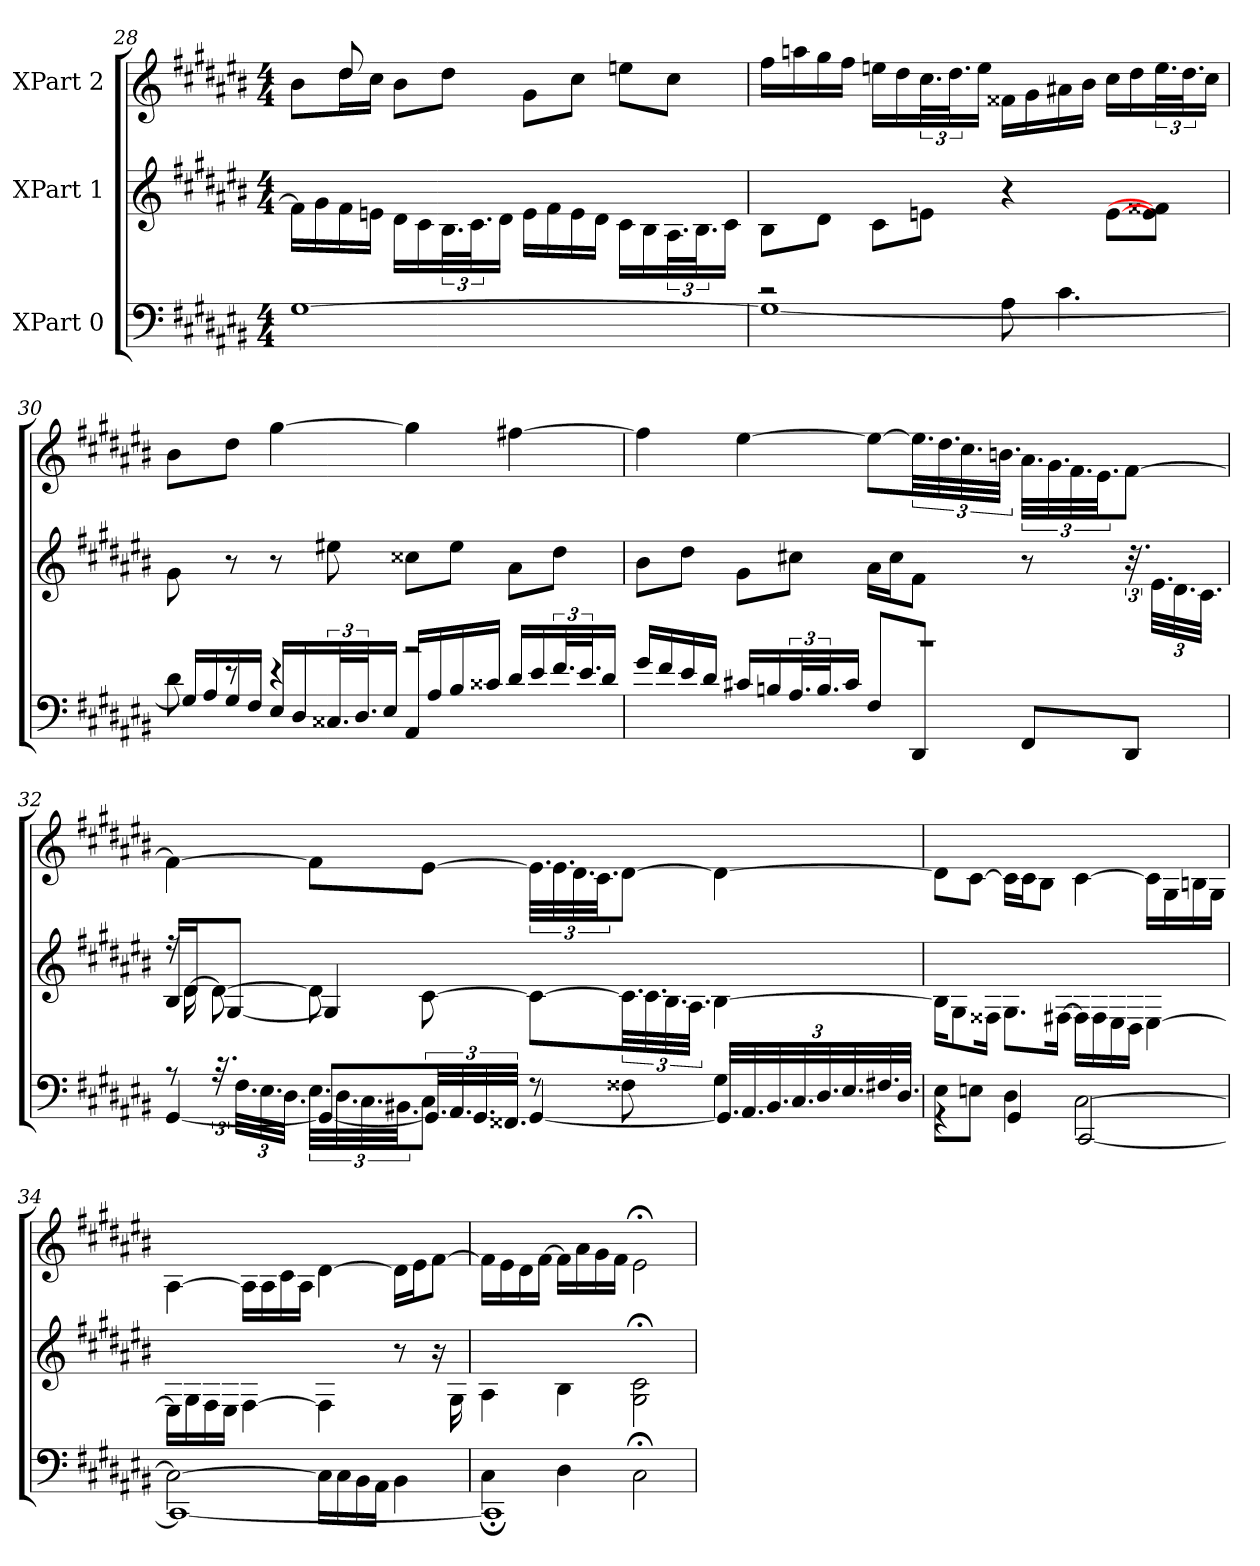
**kern	**kern	**kern
*part3	*part2	*part1
*staff3	*staff2	*staff1
*I"XPart 0	*I"XPart 1	*I"XPart 2
*clefF4	*clefG2	*clefG2
*k[f#c#g#d#a#e#b#]	*k[f#c#g#d#a#e#b#]	*k[f#c#g#d#a#e#b#]
*M4/4	*M4/4	*M4/4
=28	=28	=28
*	*	*^
[1G#\	16f#\L]	8b#\L	8ryy
.	16g#\	.	.
.	16f#\	16dd#\	8dd#/
.	16en\J	16cc#\J	.
.	16d#\L	8b#\L	2.ryy
.	16c#\	.	.
.	48.B#\	8dd#\J	.
.	48.c#\	.	.
.	16d#\J	.	.
.	16e\L	8g#\L	.
.	16f#\	.	.
.	16e\	8cc#\J	.
.	16d#\J	.	.
.	16c#\L	8een\L	.
.	16B#\	.	.
.	48.A#\	8cc#\J	.
.	48.B#\	.	.
.	16c#\J	.	.
*	*	*v	*v
=29	=29	=29
*^	*	*
2r	1G#/_	8B#\L	16ff#\L
.	.	.	16aan\
.	.	8d#\J	16gg#\
.	.	.	16ff#\J
.	.	8c#\L	16een\L
.	.	.	16dd#\
.	.	8en\J	48.cc#\
.	.	.	48.dd#\
.	.	.	16ee\J
8A#\	.	4r	16f##X\L
.	.	.	16g#\
4.c#\	.	.	16a#X\
.	.	.	16b#\J
.	.	[8e\L	16cc#\L
.	.	.	16dd#\
.	.	8f##X\] 8e\J	48.ee\
.	.	.	48.dd#\
.	.	.	16cc#\J
=30	=30	=30	=30
8d#\	16G#/L]	8g#\	8b#\L
.	16A#/	.	.
8r	16G#/	8r	8dd#\J
.	16F#/J	.	.
4r	16E#/L	8r	[4gg#\
.	16D#/	.	.
.	48.C##X/	8ee#X\	.
.	48.D#/	.	.
.	16E#/J	.	.
2r	16AA#/L	8cc##X\L	4gg#\]
.	16A#/	.	.
.	16B#/	8ee#\J	.
.	16c##/J	.	.
.	16d#/L	8a#\L	[4ff#X\
.	16e#/	.	.
.	48.f#/	8dd#\J	.
.	48.e#/	.	.
.	16d#/J	.	.
=31	=31	=31	=31
1r	16g#/L	8b#\L	4ff#\]
.	16f#/	.	.
.	16e#/	8dd#\J	.
.	16d#/J	.	.
.	16c#X/L	8g#\L	[4ee#\
.	16Bn/	.	.
.	48.A#/	8cc#X\J	.
.	48.B/	.	.
.	16c#/J	.	.
.	8F#/L	16a#\L	8ee#\L_
.	.	16cc#\	.
.	8DD#/J	8f#\J	48.ee#\]
.	.	.	48.dd#\
.	.	.	48.cc#\
.	.	.	48.bn\J
.	8FF#/L	8r	48.a#\L
.	.	.	48.g#\
.	.	.	48.f#\
.	.	.	48.e#\
.	8DD#/J	48.r	[8f#\J
.	.	48.e#\L	.
.	.	48.d#\	.
.	.	48.c#\J	.
=32	=32	=32	=32
*	*	*^	*
8r	[4GG#/	16r	16B#/L	4f#\_
.	.	[16d#\	16d#/	.
48.r	.	8d#\_	[8G#/J	.
48.F#\L	.	.	.	.
48.E#\	.	.	.	.
48.D#\J	.	.	.	.
48.E#\L	8GG#/L_	8d#\]	4G#/]	8f#\L]
48.D#\	.	.	.	.
48.C#\	.	.	.	.
48.BB#X\	.	.	.	.
8C#\J	48.GG#/]	[8c#\	.	[8e#\J
.	48.AA#/	.	.	.
.	48.GG#/	.	.	.
.	48.FF##/J	.	.	.
8r	[4GG#/	8c#\L_	2ryy	48.e#\L]
.	.	.	.	48.e#\
.	.	.	.	48.d#\
.	.	.	.	48.c#\
8F##X\	.	48.c#\]	.	[8d#\J
.	.	48.c#\	.	.
.	.	48.B#\	.	.
.	.	48.A#\J	.	.
4G#\	48.GG#/L]	[4B#\	.	4d#\_
.	48.AA#/	.	.	.
.	48.BB#/	.	.	.
.	48.C#/	.	.	.
.	48.D#/	.	.	.
.	48.E#/	.	.	.
.	48.F#X/	.	.	.
.	48.D#/J	.	.	.
*	*	*v	*v	*
=33	=33	=33	=33
8E#\L	4r	16B#\L]	8d#\L]
.	.	8G#\	.
8En\J	.	.	[8c#\J
.	.	16F##X\J	.
4D#\	4GG#/	8.G#\L	16c#\L]
.	.	.	16c#\
.	.	.	8B#\J
.	.	[16F#X\J	.
[2C#\	[2CC#/	16F#\L]	[4c#\
.	.	16F#\	.
.	.	16E#\	.
.	.	16D#\J	.
.	.	[4E#\	16c#\L]
.	.	.	16G#\
.	.	.	16Bn\
.	.	.	16G#\J
=34	=34	=34	=34
2C#\_	1CC#/_	16E#\L]	[4A#\
.	.	16G#\	.
.	.	16F#\	.
.	.	16E#\J	.
.	.	[4F#\	16A#\L]
.	.	.	16A#\
.	.	.	16c#\
.	.	.	16A#\J
16C#\L]	.	4F#\]	[4d#\
16C#\	.	.	.
16BB#\	.	.	.
16AA#\J	.	.	.
4BB#\	.	8r	16d#\L]
.	.	.	16e#\
.	.	16r	[8f#\J
.	.	16G#\	.
=35	=35	=35	=35
4C#\	1CC#;</]	4A#\	16f#\L]
.	.	.	16e#\
.	.	.	16d#\
.	.	.	[16f#\J
4D#\	.	4B#\	16f#\L]
.	.	.	16a#\
.	.	.	16g#\
.	.	.	16f#\J
2C#;<\	.	2c#\;< 2G#\;<	2e#;<\
*v	*v	*	*
=	=	=
*-	*-	*-
